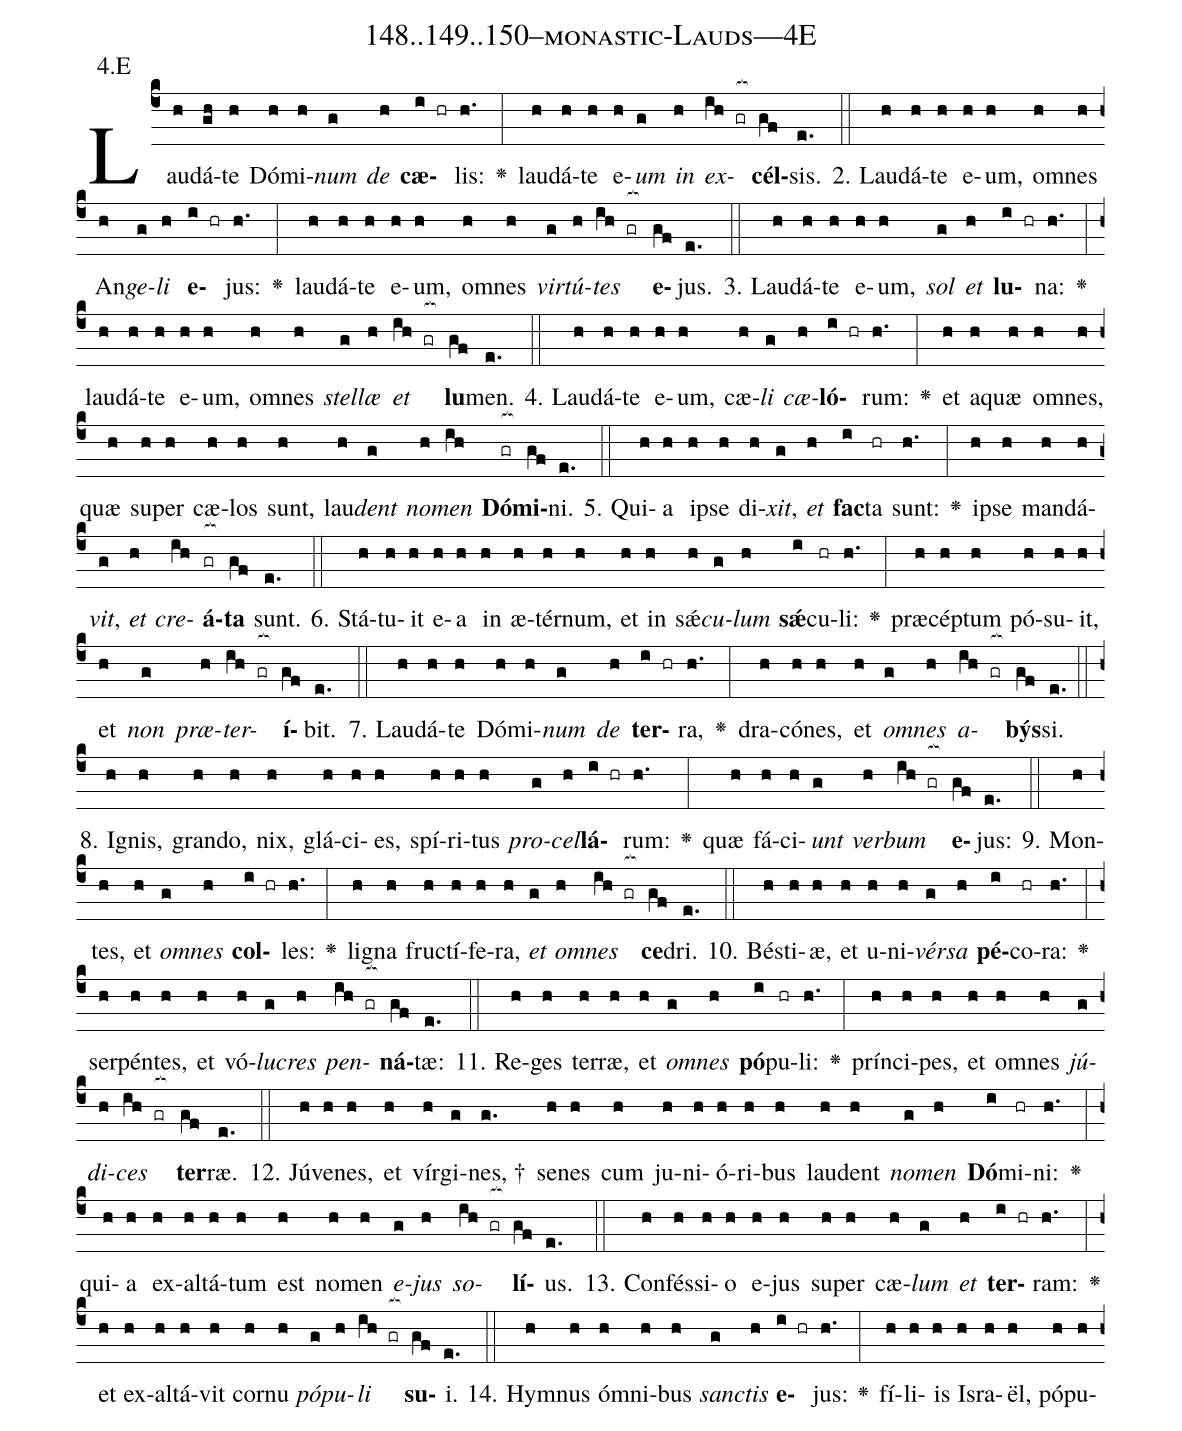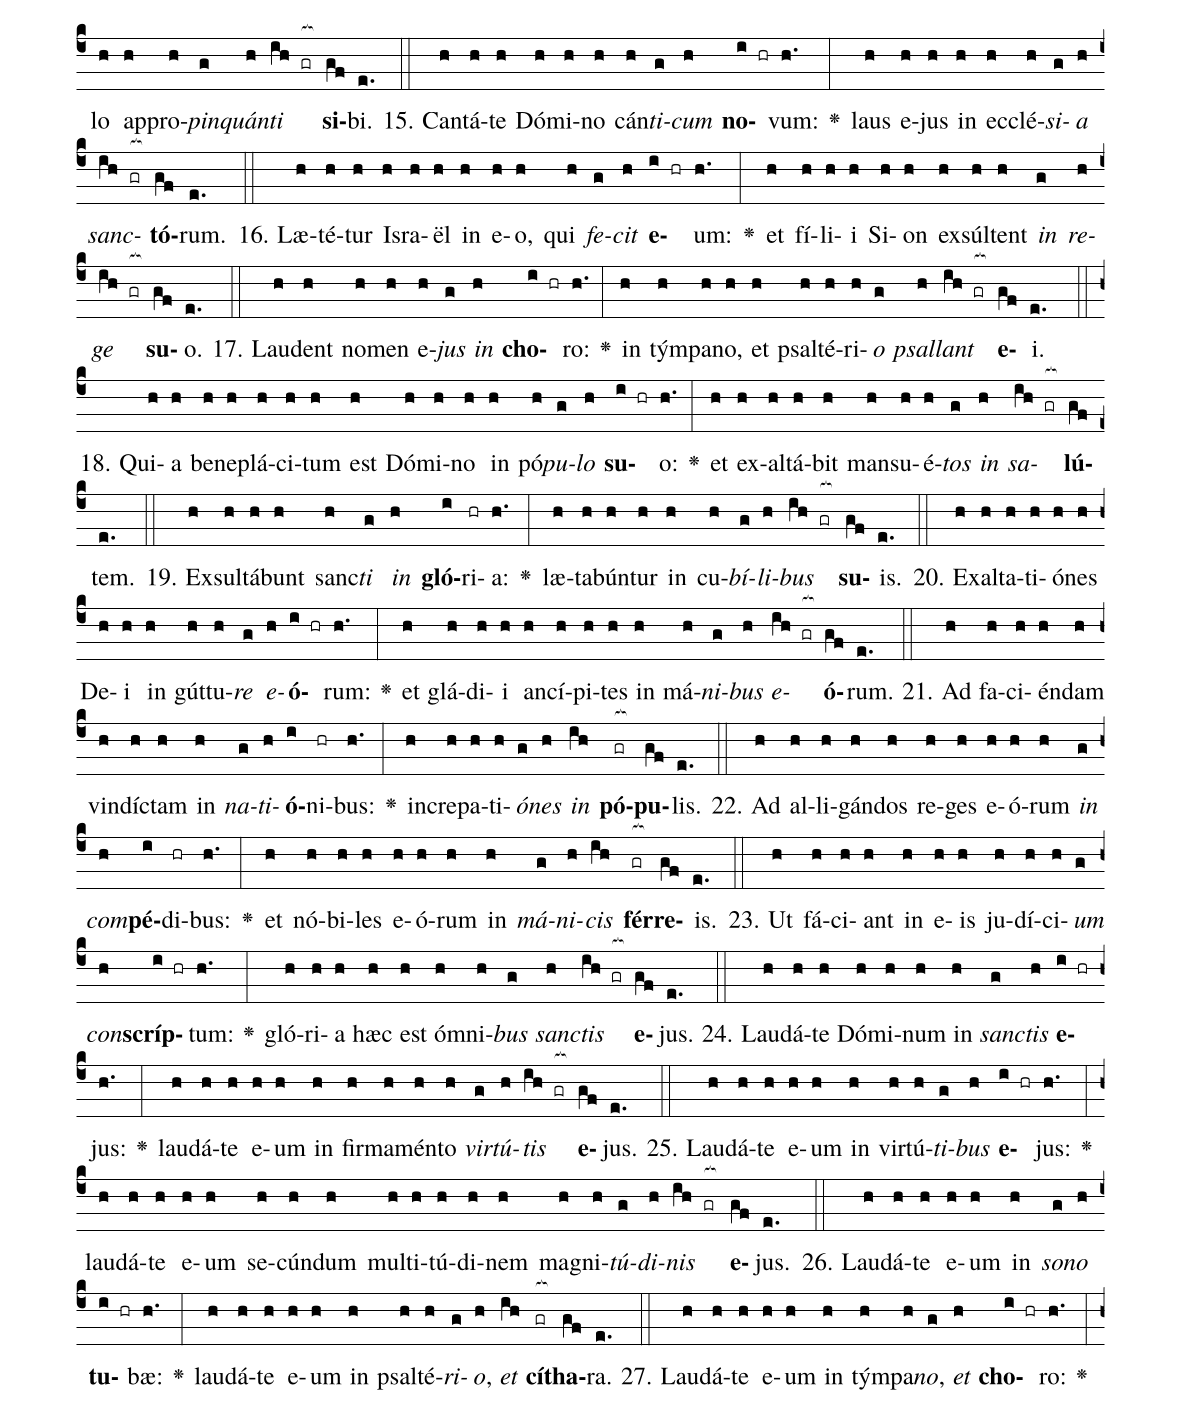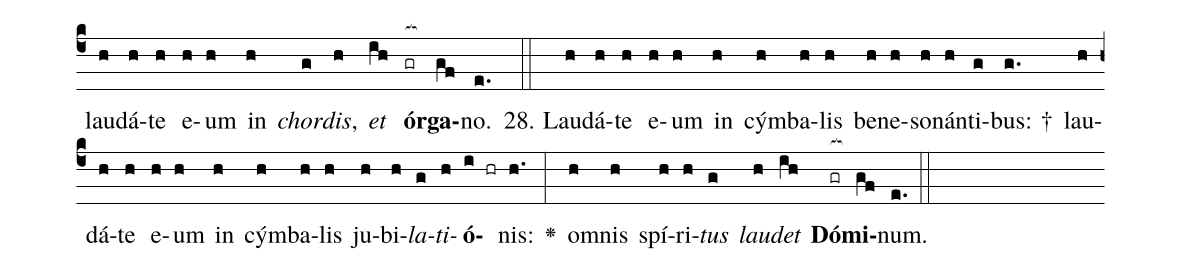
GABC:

name: 148..149..150--monastic-Lauds---4E;
annotation: 4.E;
%%
(c4)Lau(h)dá(gh)te(h) Dó(h)mi(h)<i>num</i>(g) <i>de</i>(h) <b>cæ</b>(i hr)lis:(h.) <v>\greheightstar</v>(:) lau(h)dá(h)te(h) e(h)<i>um</i>(g) <i>in</i>(h) <i>ex</i>(ih gr[ocb:1{])<b>cél</b>(gf[ocb:0}])sis.(e.) (::)
2. Lau(h)dá(h)te(h) e(h)um,(h) om(h)nes(h) An(h)<i>ge</i>(g)<i>li</i>(h) <b>e</b>(i hr)jus:(h.) <v>\greheightstar</v>(:) lau(h)dá(h)te(h) e(h)um,(h) om(h)nes(h) <i>vir</i>(g)<i>tú</i>(h)<i>tes</i>(ih gr[ocb:1{]) <b>e</b>(gf[ocb:0}])jus.(e.) (::)
3. Lau(h)dá(h)te(h) e(h)um,(h) <i>sol</i>(g) <i>et</i>(h) <b>lu</b>(i hr)na:(h.) <v>\greheightstar</v>(:) lau(h)dá(h)te(h) e(h)um,(h) om(h)nes(h) <i>stel</i>(g)<i>læ</i>(h) <i>et</i>(ih gr[ocb:1{]) <b>lu</b>(gf[ocb:0}])men.(e.) (::)
4. Lau(h)dá(h)te(h) e(h)um,(h) cæ(h)<i>li</i>(g) <i>cæ</i>(h)<b>ló</b>(i hr)rum:(h.) <v>\greheightstar</v>(:) et(h) a(h)quæ(h) om(h)nes,(h) quæ(h) su(h)per(h) cæ(h)los(h) sunt,(h) lau(h)<i>dent</i>(g) <i>no</i>(h)<i>men</i>(ih) <b>Dó</b>(gr[ocb:1{])<b>mi</b>(gf[ocb:0}])ni.(e.) (::)
5. Qui(h)a(h) ip(h)se(h) di(h)<i>xit</i>,(g) <i>et</i>(h) <b>fac</b>(i)ta(hr) sunt:(h.) <v>\greheightstar</v>(:) ip(h)se(h) man(h)dá(h)<i>vit</i>,(g) <i>et</i>(h) <i>cre</i>(ih)<b>á</b>(gr[ocb:1{])<b>ta</b>(gf[ocb:0}]) sunt.(e.) (::)
6. Stá(h)tu(h)it(h) e(h)a(h) in(h) æ(h)tér(h)num,(h) et(h) in(h) sǽ(h)<i>cu</i>(g)<i>lum</i>(h) <b>sǽ</b>(i)cu(hr)li:(h.) <v>\greheightstar</v>(:) præ(h)cép(h)tum(h) pó(h)su(h)it,(h) et(h) <i>non</i>(g) <i>præ</i>(h)<i>ter</i>(ih gr[ocb:1{])<b>í</b>(gf[ocb:0}])bit.(e.) (::)
7. Lau(h)dá(h)te(h) Dó(h)mi(h)<i>num</i>(g) <i>de</i>(h) <b>ter</b>(i hr)ra,(h.) <v>\greheightstar</v>(:) dra(h)có(h)nes,(h) et(h) <i>om</i>(g)<i>nes</i>(h) <i>a</i>(ih gr[ocb:1{])<b>býs</b>(gf[ocb:0}])si.(e.) (::)
8. I(h)gnis,(h) gran(h)do,(h) nix,(h) glá(h)ci(h)es,(h) spí(h)ri(h)tus(h) <i>pro</i>(g)<i>cel</i>(h)<b>lá</b>(i hr)rum:(h.) <v>\greheightstar</v>(:) quæ(h) fá(h)ci(h)<i>unt</i>(g) <i>ver</i>(h)<i>bum</i>(ih gr[ocb:1{]) <b>e</b>(gf[ocb:0}])jus:(e.) (::)
9. Mon(h)tes,(h) et(h) <i>om</i>(g)<i>nes</i>(h) <b>col</b>(i hr)les:(h.) <v>\greheightstar</v>(:) li(h)gna(h) fruc(h)tí(h)fe(h)ra,(h) <i>et</i>(g) <i>om</i>(h)<i>nes</i>(ih gr[ocb:1{]) <b>ce</b>(gf[ocb:0}])dri.(e.) (::)
10. Bés(h)ti(h)æ,(h) et(h) u(h)ni(h)<i>vér</i>(g)<i>sa</i>(h) <b>pé</b>(i)co(hr)ra:(h.) <v>\greheightstar</v>(:) ser(h)pén(h)tes,(h) et(h) vó(h)<i>lu</i>(g)<i>cres</i>(h) <i>pen</i>(ih gr[ocb:1{])<b>ná</b>(gf[ocb:0}])tæ:(e.) (::)
11. Re(h)ges(h) ter(h)ræ,(h) et(h) <i>om</i>(g)<i>nes</i>(h) <b>pó</b>(i)pu(hr)li:(h.) <v>\greheightstar</v>(:) prín(h)ci(h)pes,(h) et(h) om(h)nes(h) <i>jú</i>(g)<i>di</i>(h)<i>ces</i>(ih gr[ocb:1{]) <b>ter</b>(gf[ocb:0}])ræ.(e.) (::)
12. Jú(h)ve(h)nes,(h) et(h) vír(h)gi(g)nes, †(g.) se(h)nes(h) cum(h) ju(h)ni(h)ó(h)ri(h)bus(h) lau(h)dent(h) <i>no</i>(g)<i>men</i>(h) <b>Dó</b>(i)mi(hr)ni:(h.) <v>\greheightstar</v>(:) qui(h)a(h) ex(h)al(h)tá(h)tum(h) est(h) no(h)men(h) <i>e</i>(g)<i>jus</i>(h) <i>so</i>(ih gr[ocb:1{])<b>lí</b>(gf[ocb:0}])us.(e.) (::)
13. Con(h)fés(h)si(h)o(h) e(h)jus(h) su(h)per(h) cæ(h)<i>lum</i>(g) <i>et</i>(h) <b>ter</b>(i hr)ram:(h.) <v>\greheightstar</v>(:) et(h) ex(h)al(h)tá(h)vit(h) cor(h)nu(h) <i>pó</i>(g)<i>pu</i>(h)<i>li</i>(ih gr[ocb:1{]) <b>su</b>(gf[ocb:0}])i.(e.) (::)
14. Hym(h)nus(h) óm(h)ni(h)bus(h) <i>sanc</i>(g)<i>tis</i>(h) <b>e</b>(i hr)jus:(h.) <v>\greheightstar</v>(:) fí(h)li(h)is(h) Is(h)ra(h)ël,(h) pó(h)pu(h)lo(h) ap(h)pro(h)<i>pin</i>(g)<i>quán</i>(h)<i>ti</i>(ih gr[ocb:1{]) <b>si</b>(gf[ocb:0}])bi.(e.) (::)
15. Can(h)tá(h)te(h) Dó(h)mi(h)no(h) cán(h)<i>ti</i>(g)<i>cum</i>(h) <b>no</b>(i hr)vum:(h.) <v>\greheightstar</v>(:) laus(h) e(h)jus(h) in(h) ec(h)clé(h)<i>si</i>(g)<i>a</i>(h) <i>sanc</i>(ih gr[ocb:1{])<b>tó</b>(gf[ocb:0}])rum.(e.) (::)
16. Læ(h)té(h)tur(h) Is(h)ra(h)ël(h) in(h) e(h)o,(h) qui(h) <i>fe</i>(g)<i>cit</i>(h) <b>e</b>(i hr)um:(h.) <v>\greheightstar</v>(:) et(h) fí(h)li(h)i(h) Si(h)on(h) ex(h)súl(h)tent(h) <i>in</i>(g) <i>re</i>(h)<i>ge</i>(ih gr[ocb:1{]) <b>su</b>(gf[ocb:0}])o.(e.) (::)
17. Lau(h)dent(h) no(h)men(h) e(h)<i>jus</i>(g) <i>in</i>(h) <b>cho</b>(i hr)ro:(h.) <v>\greheightstar</v>(:) in(h) tým(h)pa(h)no,(h) et(h) psal(h)té(h)ri(h)<i>o</i>(g) <i>psal</i>(h)<i>lant</i>(ih gr[ocb:1{]) <b>e</b>(gf[ocb:0}])i.(e.) (::)
18. Qui(h)a(h) be(h)ne(h)plá(h)ci(h)tum(h) est(h) Dó(h)mi(h)no(h) in(h) pó(h)<i>pu</i>(g)<i>lo</i>(h) <b>su</b>(i hr)o:(h.) <v>\greheightstar</v>(:) et(h) ex(h)al(h)tá(h)bit(h) man(h)su(h)é(h)<i>tos</i>(g) <i>in</i>(h) <i>sa</i>(ih gr[ocb:1{])<b>lú</b>(gf[ocb:0}])tem.(e.) (::)
19. Ex(h)sul(h)tá(h)bunt(h) sanc(h)<i>ti</i>(g) <i>in</i>(h) <b>gló</b>(i)ri(hr)a:(h.) <v>\greheightstar</v>(:) læ(h)ta(h)bún(h)tur(h) in(h) cu(h)<i>bí</i>(g)<i>li</i>(h)<i>bus</i>(ih gr[ocb:1{]) <b>su</b>(gf[ocb:0}])is.(e.) (::)
20. Ex(h)al(h)ta(h)ti(h)ó(h)nes(h) De(h)i(h) in(h) gút(h)tu(h)<i>re</i>(g) <i>e</i>(h)<b>ó</b>(i hr)rum:(h.) <v>\greheightstar</v>(:) et(h) glá(h)di(h)i(h) an(h)cí(h)pi(h)tes(h) in(h) má(h)<i>ni</i>(g)<i>bus</i>(h) <i>e</i>(ih gr[ocb:1{])<b>ó</b>(gf[ocb:0}])rum.(e.) (::)
21. Ad(h) fa(h)ci(h)én(h)dam(h) vin(h)díc(h)tam(h) in(h) <i>na</i>(g)<i>ti</i>(h)<b>ó</b>(i)ni(hr)bus:(h.) <v>\greheightstar</v>(:) in(h)cre(h)pa(h)ti(h)<i>ó</i>(g)<i>nes</i>(h) <i>in</i>(ih) <b>pó</b>(gr[ocb:1{])<b>pu</b>(gf[ocb:0}])lis.(e.) (::)
22. Ad(h) al(h)li(h)gán(h)dos(h) re(h)ges(h) e(h)ó(h)rum(h) <i>in</i>(g) <i>com</i>(h)<b>pé</b>(i)di(hr)bus:(h.) <v>\greheightstar</v>(:) et(h) nó(h)bi(h)les(h) e(h)ó(h)rum(h) in(h) <i>má</i>(g)<i>ni</i>(h)<i>cis</i>(ih) <b>fér</b>(gr[ocb:1{])<b>re</b>(gf[ocb:0}])is.(e.) (::)
23. Ut(h) fá(h)ci(h)ant(h) in(h) e(h)is(h) ju(h)dí(h)ci(h)<i>um</i>(g) <i>con</i>(h)<b>scríp</b>(i hr)tum:(h.) <v>\greheightstar</v>(:) gló(h)ri(h)a(h) hæc(h) est(h) óm(h)ni(h)<i>bus</i>(g) <i>sanc</i>(h)<i>tis</i>(ih gr[ocb:1{]) <b>e</b>(gf[ocb:0}])jus.(e.) (::)
24. Lau(h)dá(h)te(h) Dó(h)mi(h)num(h) in(h) <i>sanc</i>(g)<i>tis</i>(h) <b>e</b>(i hr)jus:(h.) <v>\greheightstar</v>(:) lau(h)dá(h)te(h) e(h)um(h) in(h) fir(h)ma(h)mén(h)to(h) <i>vir</i>(g)<i>tú</i>(h)<i>tis</i>(ih gr[ocb:1{]) <b>e</b>(gf[ocb:0}])jus.(e.) (::)
25. Lau(h)dá(h)te(h) e(h)um(h) in(h) vir(h)tú(h)<i>ti</i>(g)<i>bus</i>(h) <b>e</b>(i hr)jus:(h.) <v>\greheightstar</v>(:) lau(h)dá(h)te(h) e(h)um(h) se(h)cún(h)dum(h) mul(h)ti(h)tú(h)di(h)nem(h) ma(h)gni(h)<i>tú</i>(g)<i>di</i>(h)<i>nis</i>(ih gr[ocb:1{]) <b>e</b>(gf[ocb:0}])jus.(e.) (::)
26. Lau(h)dá(h)te(h) e(h)um(h) in(h) <i>so</i>(g)<i>no</i>(h) <b>tu</b>(i hr)bæ:(h.) <v>\greheightstar</v>(:) lau(h)dá(h)te(h) e(h)um(h) in(h) psal(h)té(h)<i>ri</i>(g)<i>o</i>,(h) <i>et</i>(ih) <b>cí</b>(gr[ocb:1{])<b>tha</b>(gf[ocb:0}])ra.(e.) (::)
27. Lau(h)dá(h)te(h) e(h)um(h) in(h) tým(h)pa(h)<i>no</i>,(g) <i>et</i>(h) <b>cho</b>(i hr)ro:(h.) <v>\greheightstar</v>(:) lau(h)dá(h)te(h) e(h)um(h) in(h) <i>chor</i>(g)<i>dis</i>,(h) <i>et</i>(ih) <b>ór</b>(gr[ocb:1{])<b>ga</b>(gf[ocb:0}])no.(e.) (::)
28. Lau(h)dá(h)te(h) e(h)um(h) in(h) cým(h)ba(h)lis(h) be(h)ne(h)so(h)nán(h)ti(g)bus: †(g.) lau(h)dá(h)te(h) e(h)um(h) in(h) cým(h)ba(h)lis(h) ju(h)bi(h)<i>la</i>(g)<i>ti</i>(h)<b>ó</b>(i hr)nis:(h.) <v>\greheightstar</v>(:) om(h)nis(h) spí(h)ri(h)<i>tus</i>(g) <i>lau</i>(h)<i>det</i>(ih) <b>Dó</b>(gr[ocb:1{])<b>mi</b>(gf[ocb:0}])num.(e.) (::)
